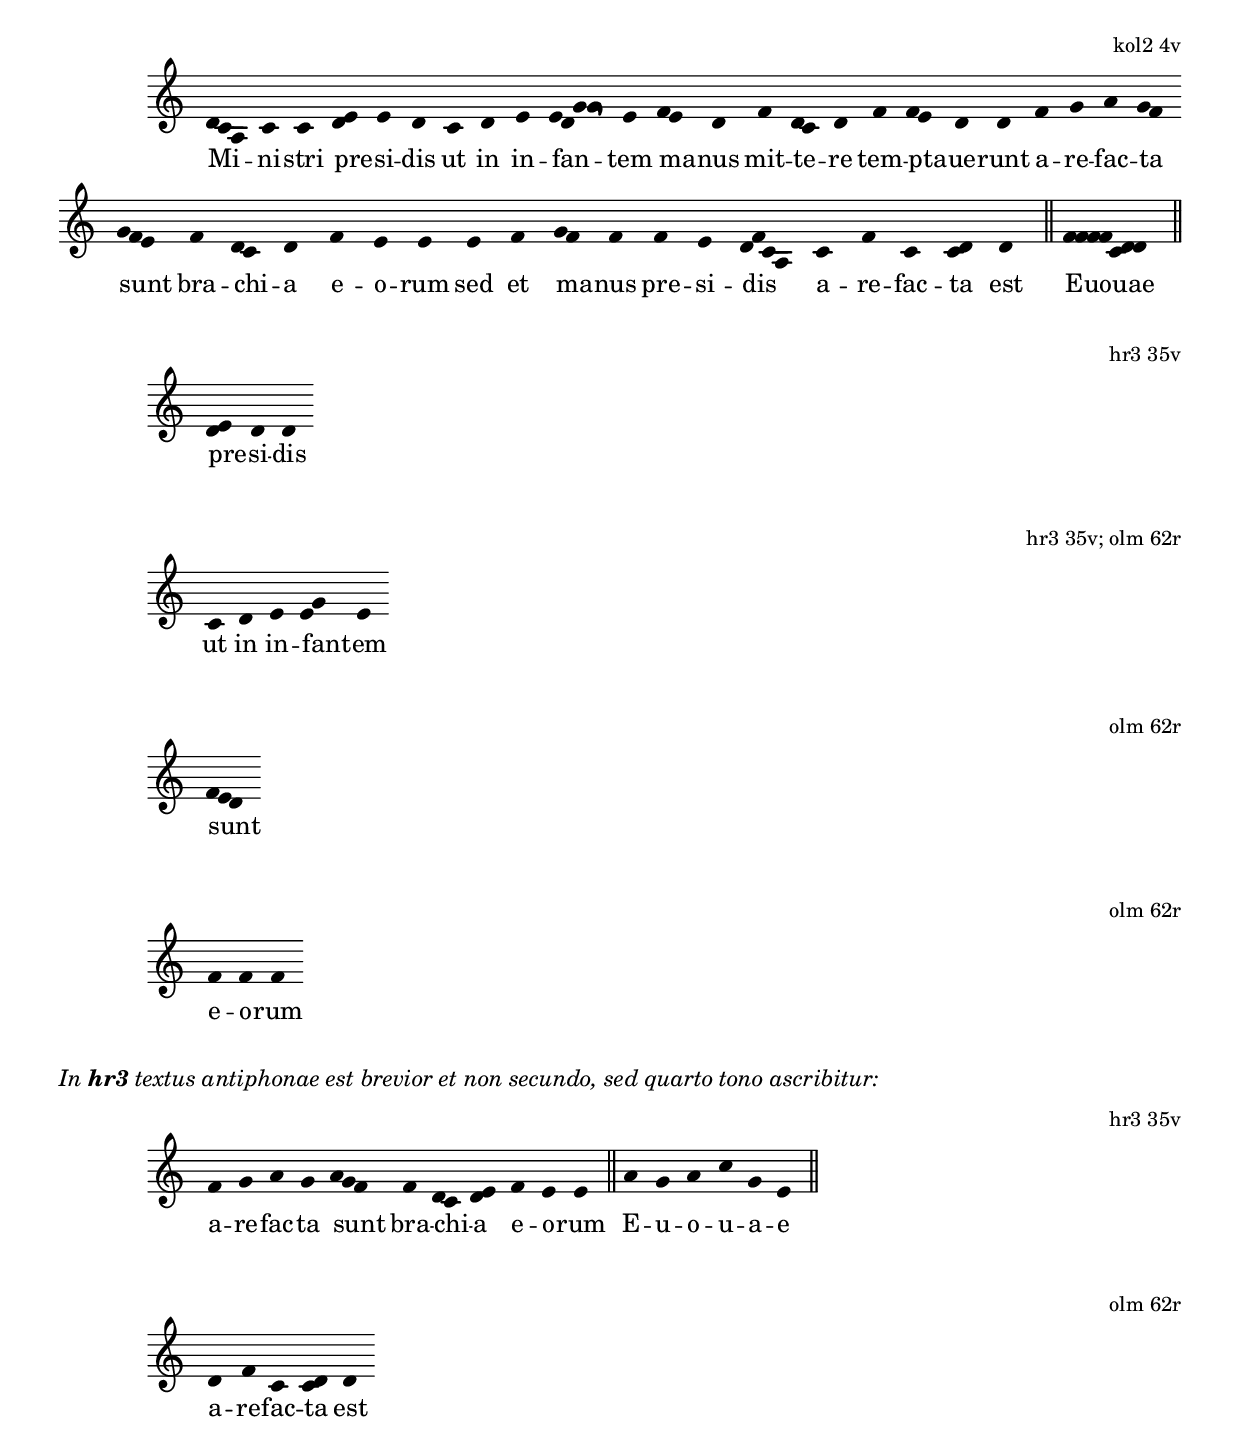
\version "2.19.32"

\include "../lib/synopsis.ily"

\score {
  \transpose c c' {
    \plainchant
    \melisma { d c a, } c c \bar "" \melisma { d e } e d \bar ""
    c \bar "" d \bar "" e \melisma { e d g \strophicus g } e \bar "" \melisma { f e } d \bar "" f \melisma { d c } d \bar "" f \melisma { f e } d d \bar ""
    f g a \melisma { g f } \bar "" \melisma { g f e } \bar "" f \melisma { d c } d \bar "" f e e \bar ""
    e \bar "" f \bar "" \melisma { g f } f \bar "" f e \melisma { d f c a, } \bar ""
    c f c \melisma { c d } \bar "" d \bar "||"

    \melisma { f f f f c d d } \bar "||"
  }
  \addlyrics {
    Mi -- ni -- stri pre -- si -- dis
    ut in in -- fan -- tem ma -- nus mit -- te -- re tem -- pta -- ue -- runt
    a -- re -- fac -- ta sunt bra -- chi -- a e -- o -- rum
    sed et ma -- nus pre -- si -- dis
    a -- re -- fac -- ta est

    Euouae
  }
  \header {
    fontes = "kol2 4v"
  }
}

\score {
  \transpose c c' {
    \plainchant
    \melisma { d e } d d
  }
  \addlyrics {
    pre -- si -- dis
  }
  \header {
    fontes = "hr3 35v"
  }
}

\score {
  \transpose c c' {
    \plainchant
    c d e \melisma { e g } e
  }
  \addlyrics {
    ut in in -- fan -- tem
  }
  \header {
    fontes = "hr3 35v; olm 62r"
  }
}

\score {
  \transpose c c' {
    \plainchant
    \melisma { f e d }
  }
  \addlyrics {
    sunt
  }
  \header {
    fontes = "olm 62r"
  }
}

\score {
  \transpose c c' {
    \plainchant
    f f f
  }
  \addlyrics {
    e -- o -- rum
  }
  \header {
    fontes = "olm 62r"
  }
}

\markup\italic{
  In \bold{hr3} textus antiphonae est brevior et non secundo,
  sed quarto tono ascribitur:
}

\score {
  \transpose c c' {
    \plainchant
    f g a g \melisma { a g f } f \melisma { d c } \melisma { d e } f e e \bar "||"

    a g a c' g e \bar "||"
  }
  \addlyrics {
    a -- re -- fac -- ta sunt bra -- chi -- a e -- o -- rum

    E -- u -- o -- u -- a -- e
  }
  \header {
    fontes = "hr3 35v"
  }
}

\score {
  \transpose c c' {
    \plainchant
    d f c \melisma { c d } d
  }
  \addlyrics {
    a -- re -- fac -- ta est
  }
  \header {
    fontes = "olm 62r"
  }
}
